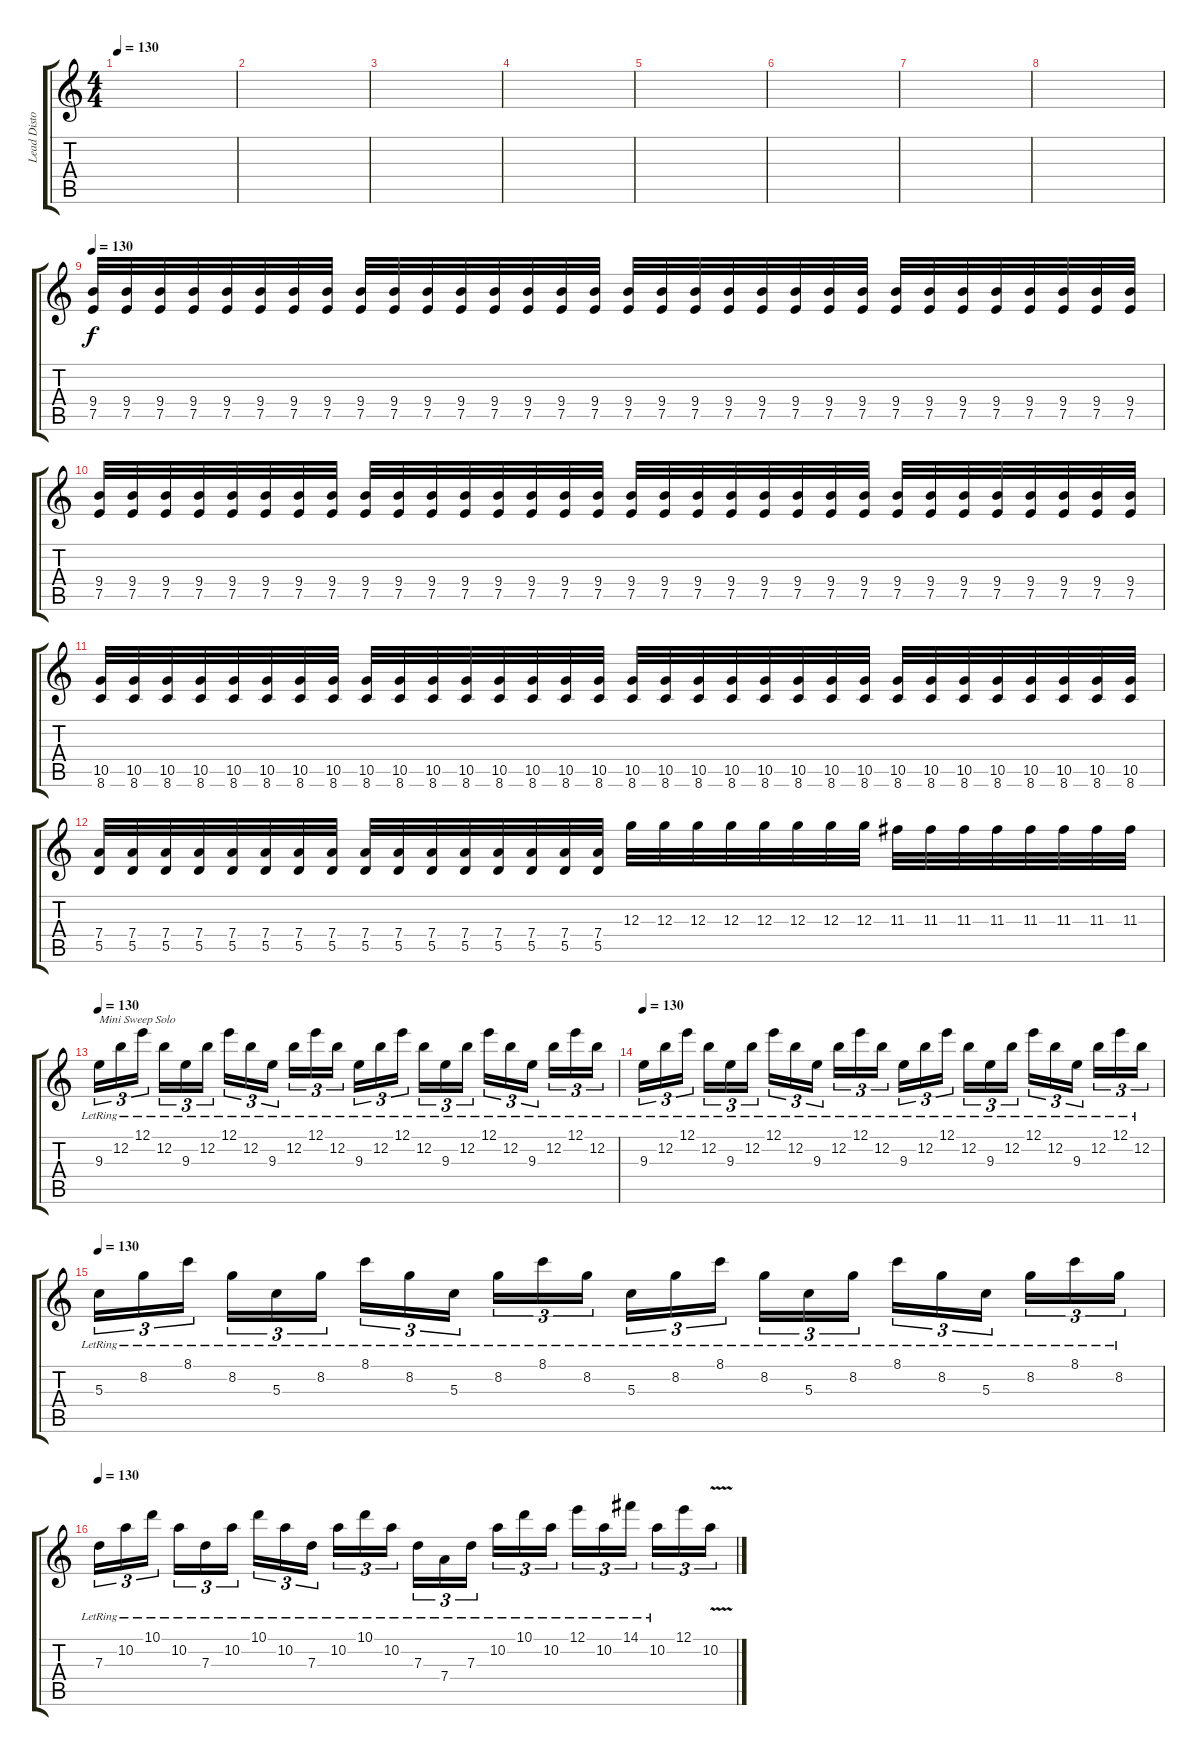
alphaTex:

\track ("Lead Distortion Guitar" "Lead Disto") {instrument distortionguitar}
\staff {score tabs}
\tuning (E4 B3 G3 D3 A2 E2) {hide}
\ts (4 4)
\tempo 130
\clef g2
\ks c
|
|
|
|
|
|
|
|
\tempo 130
(9.4 7.5).32{volume 16} (9.4 7.5).32 (9.4 7.5).32 (9.4 7.5).32 (9.4 7.5).32 (9.4 7.5).32 (9.4 7.5).32 (9.4 7.5).32 (9.4 7.5).32 (9.4 7.5).32 (9.4 7.5).32 (9.4 7.5).32 (9.4 7.5).32 (9.4 7.5).32 (9.4 7.5).32 (9.4 7.5).32 (9.4 7.5).32 (9.4 7.5).32 (9.4 7.5).32 (9.4 7.5).32 (9.4 7.5).32 (9.4 7.5).32 (9.4 7.5).32 (9.4 7.5).32 (9.4 7.5).32 (9.4 7.5).32 (9.4 7.5).32 (9.4 7.5).32 (9.4 7.5).32 (9.4 7.5).32 (9.4 7.5).32 (9.4 7.5).32 |
(9.4 7.5).32 (9.4 7.5).32 (9.4 7.5).32 (9.4 7.5).32 (9.4 7.5).32 (9.4 7.5).32 (9.4 7.5).32 (9.4 7.5).32 (9.4 7.5).32 (9.4 7.5).32 (9.4 7.5).32 (9.4 7.5).32 (9.4 7.5).32 (9.4 7.5).32 (9.4 7.5).32 (9.4 7.5).32 (9.4 7.5).32 (9.4 7.5).32 (9.4 7.5).32 (9.4 7.5).32 (9.4 7.5).32 (9.4 7.5).32 (9.4 7.5).32 (9.4 7.5).32 (9.4 7.5).32 (9.4 7.5).32 (9.4 7.5).32 (9.4 7.5).32 (9.4 7.5).32 (9.4 7.5).32 (9.4 7.5).32 (9.4 7.5).32 |
(10.5 8.6).32 (10.5 8.6).32 (10.5 8.6).32 (10.5 8.6).32 (10.5 8.6).32 (10.5 8.6).32 (10.5 8.6).32 (10.5 8.6).32 (10.5 8.6).32 (10.5 8.6).32 (10.5 8.6).32 (10.5 8.6).32 (10.5 8.6).32 (10.5 8.6).32 (10.5 8.6).32 (10.5 8.6).32 (10.5 8.6).32 (10.5 8.6).32 (10.5 8.6).32 (10.5 8.6).32 (10.5 8.6).32 (10.5 8.6).32 (10.5 8.6).32 (10.5 8.6).32 (10.5 8.6).32 (10.5 8.6).32 (10.5 8.6).32 (10.5 8.6).32 (10.5 8.6).32 (10.5 8.6).32 (10.5 8.6).32 (10.5 8.6).32 |
(7.4 5.5).32 (7.4 5.5).32 (7.4 5.5).32 (7.4 5.5).32 (7.4 5.5).32 (7.4 5.5).32 (7.4 5.5).32 (7.4 5.5).32 (7.4 5.5).32 (7.4 5.5).32 (7.4 5.5).32 (7.4 5.5).32 (7.4 5.5).32 (7.4 5.5).32 (7.4 5.5).32 (7.4 5.5).32 12.3.32 12.3.32 12.3.32 12.3.32 12.3.32 12.3.32 12.3.32 12.3.32 11.3.32 11.3.32 11.3.32 11.3.32 11.3.32 11.3.32 11.3.32 11.3.32 |
\tempo 130
9.3{lr}.16{tu (3 2) txt "Mini Sweep Solo" volume 11} 12.2{lr}.16{tu (3 2)} 12.1{lr}.16{tu (3 2)} 12.2{lr}.16{tu (3 2)} 9.3{lr}.16{tu (3 2)} 12.2{lr}.16{tu (3 2)} 12.1{lr}.16{tu (3 2)} 12.2{lr}.16{tu (3 2)} 9.3{lr}.16{tu (3 2)} 12.2{lr}.16{tu (3 2)} 12.1{lr}.16{tu (3 2)} 12.2{lr}.16{tu (3 2)} 9.3{lr}.16{tu (3 2)} 12.2{lr}.16{tu (3 2)} 12.1{lr}.16{tu (3 2)} 12.2{lr}.16{tu (3 2)} 9.3{lr}.16{tu (3 2)} 12.2{lr}.16{tu (3 2)} 12.1{lr}.16{tu (3 2)} 12.2{lr}.16{tu (3 2)} 9.3{lr}.16{tu (3 2)} 12.2{lr}.16{tu (3 2)} 12.1{lr}.16{tu (3 2)} 12.2{lr}.16{tu (3 2)} |
\tempo 130
9.3{lr}.16{tu (3 2)} 12.2{lr}.16{tu (3 2)} 12.1{lr}.16{tu (3 2)} 12.2{lr}.16{tu (3 2)} 9.3{lr}.16{tu (3 2)} 12.2{lr}.16{tu (3 2)} 12.1{lr}.16{tu (3 2)} 12.2{lr}.16{tu (3 2)} 9.3{lr}.16{tu (3 2)} 12.2{lr}.16{tu (3 2)} 12.1{lr}.16{tu (3 2)} 12.2{lr}.16{tu (3 2)} 9.3{lr}.16{tu (3 2)} 12.2{lr}.16{tu (3 2)} 12.1{lr}.16{tu (3 2)} 12.2{lr}.16{tu (3 2)} 9.3{lr}.16{tu (3 2)} 12.2{lr}.16{tu (3 2)} 12.1{lr}.16{tu (3 2)} 12.2{lr}.16{tu (3 2)} 9.3{lr}.16{tu (3 2)} 12.2{lr}.16{tu (3 2)} 12.1{lr}.16{tu (3 2)} 12.2{lr}.16{tu (3 2)} |
\tempo 130
5.3{lr}.16{tu (3 2)} 8.2{lr}.16{tu (3 2)} 8.1{lr}.16{tu (3 2)} 8.2{lr}.16{tu (3 2)} 5.3{lr}.16{tu (3 2)} 8.2{lr}.16{tu (3 2)} 8.1{lr}.16{tu (3 2)} 8.2{lr}.16{tu (3 2)} 5.3{lr}.16{tu (3 2)} 8.2{lr}.16{tu (3 2)} 8.1{lr}.16{tu (3 2)} 8.2{lr}.16{tu (3 2)} 5.3{lr}.16{tu (3 2)} 8.2{lr}.16{tu (3 2)} 8.1{lr}.16{tu (3 2)} 8.2{lr}.16{tu (3 2)} 5.3{lr}.16{tu (3 2)} 8.2{lr}.16{tu (3 2)} 8.1{lr}.16{tu (3 2)} 8.2{lr}.16{tu (3 2)} 5.3{lr}.16{tu (3 2)} 8.2{lr}.16{tu (3 2)} 8.1{lr}.16{tu (3 2)} 8.2{lr}.16{tu (3 2)} |
\tempo 130
7.3{lr}.16{tu (3 2)} 10.2{lr}.16{tu (3 2)} 10.1{lr}.16{tu (3 2)} 10.2{lr}.16{tu (3 2)} 7.3{lr}.16{tu (3 2)} 10.2{lr}.16{tu (3 2)} 10.1{lr}.16{tu (3 2)} 10.2{lr}.16{tu (3 2)} 7.3{lr}.16{tu (3 2)} 10.2{lr}.16{tu (3 2)} 10.1{lr}.16{tu (3 2)} 10.2{lr}.16{tu (3 2)} 7.3{lr}.16{tu (3 2)} 7.4{lr}.16{tu (3 2)} 7.3{lr}.16{tu (3 2)} 10.2{lr}.16{tu (3 2)} 10.1{lr}.16{tu (3 2)} 10.2{lr}.16{tu (3 2)} 12.1{lr}.16{tu (3 2)} 10.2{lr}.16{tu (3 2)} 14.1{lr}.16{tu (3 2)} 10.2{lr}.16{tu (3 2)} 12.1.16{tu (3 2)} 10.2{v}.16{tu (3 2)}
